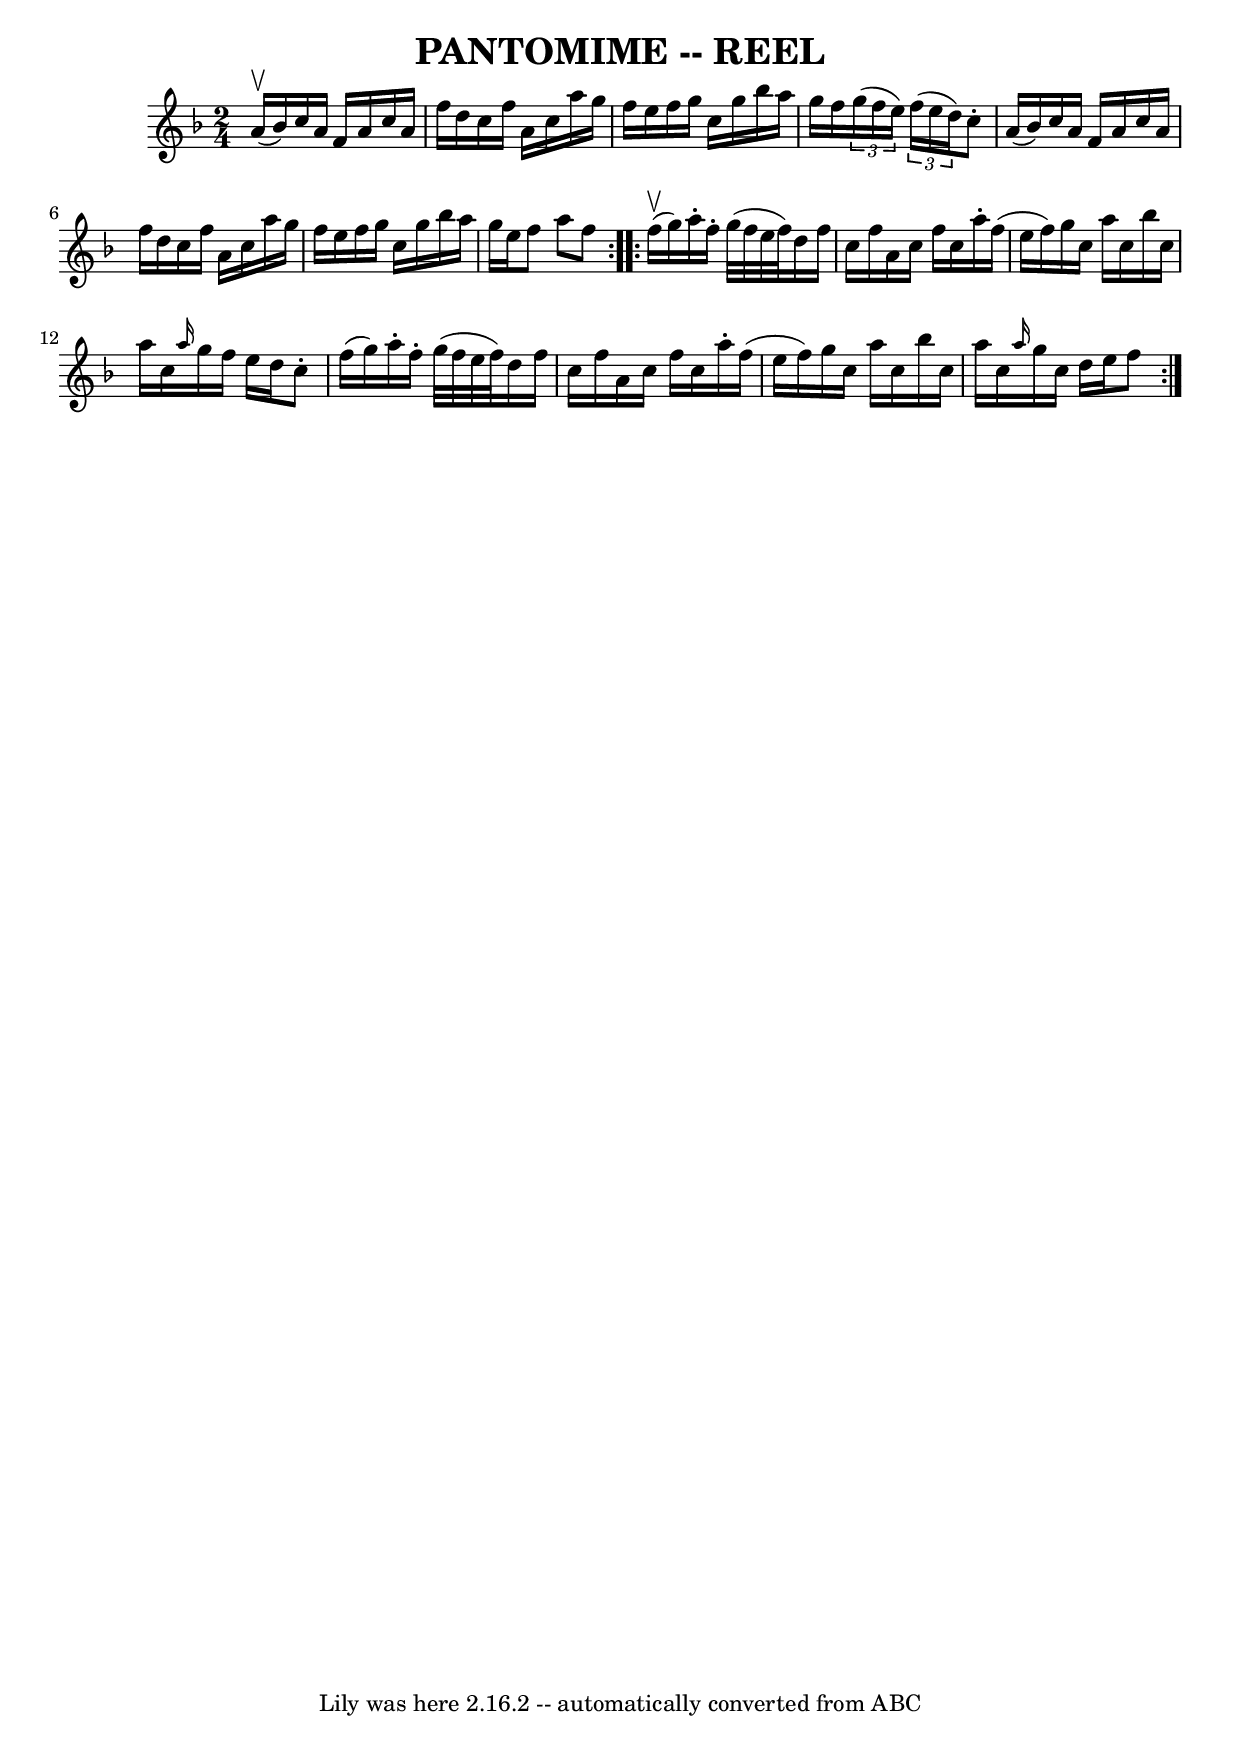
\version "2.16.2"
\include "Mammoth.ily"
\header {
  %% book = "Ryan's Mammoth Collection of Fiddle Tunes"
  crossRefNumber = "1"
  footnotes = ""
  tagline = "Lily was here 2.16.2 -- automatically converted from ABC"
  title = "PANTOMIME -- REEL"

}
voicedefault =  {



  \repeat volta 2 {

    \time 2/4 
    \key f \major
 a'16 (^\upbow bes'16)   |
    c''16    
    a'16 f'16 a'16 c''16 a'16 f''16 d''16    |
    c''16    
    f''16 a'16 c''16 a''16 g''16 f''16 e''16    |
    f''16  
    g''16 c''16 g''16 bes''16 a''16 g''16 f''16    |
    
    \times 2/3 { g''16 (f''16 e''16) 
	       }   \times 2/3 { f''16 (e''16  
				d''16) 
			      } c''8 -. a'16 (bes'16)   |
    c''16 a'16    
    f'16 a'16 c''16 a'16 f''16 d''16    |
    c''16 f''16    
    a'16 c''16 a''16 g''16 f''16 e''16    |
    f''16 g''16  
    c''16 g''16 bes''16 a''16 g''16 e''16    |
    f''8    
    a''8 f''8    
  }     
  \repeat volta 2 {
    f''16 (^\upbow g''16)   
    |
    a''16 -. f''16 -. g''32 (f''32 e''32 f''32)   
    d''16 f''16 c''16 f''16    |
    a'16 c''16 f''16 c''16  
    a''16 -. f''16 (e''16 f''16)   |
    g''16 c''16 a''16  
    c''16 bes''16 c''16 a''16 c''16    |
    \grace { a''16  
	   }  
    g''16 f''16 e''16 d''16 c''8 -. f''16 (g''16)   |
    
    a''16 -. f''16 -. g''32 (f''32 e''32 f''32) d''16 f''16  
    c''16 f''16    |
    a'16 c''16 f''16 c''16 a''16 -.   
    f''16 (e''16 f''16)   |
    g''16 c''16 a''16 c''16    
    bes''16 c''16 a''16 c''16    |
    \grace { a''16  
	   } g''16    
    c''16 d''16 e''16 f''8    
  }   

}

\score{
  <<

    \context Staff="default"
    {
      \voicedefault 
      
    }

  >>
  \layout {
    
  }
  \midi {
  }

}
